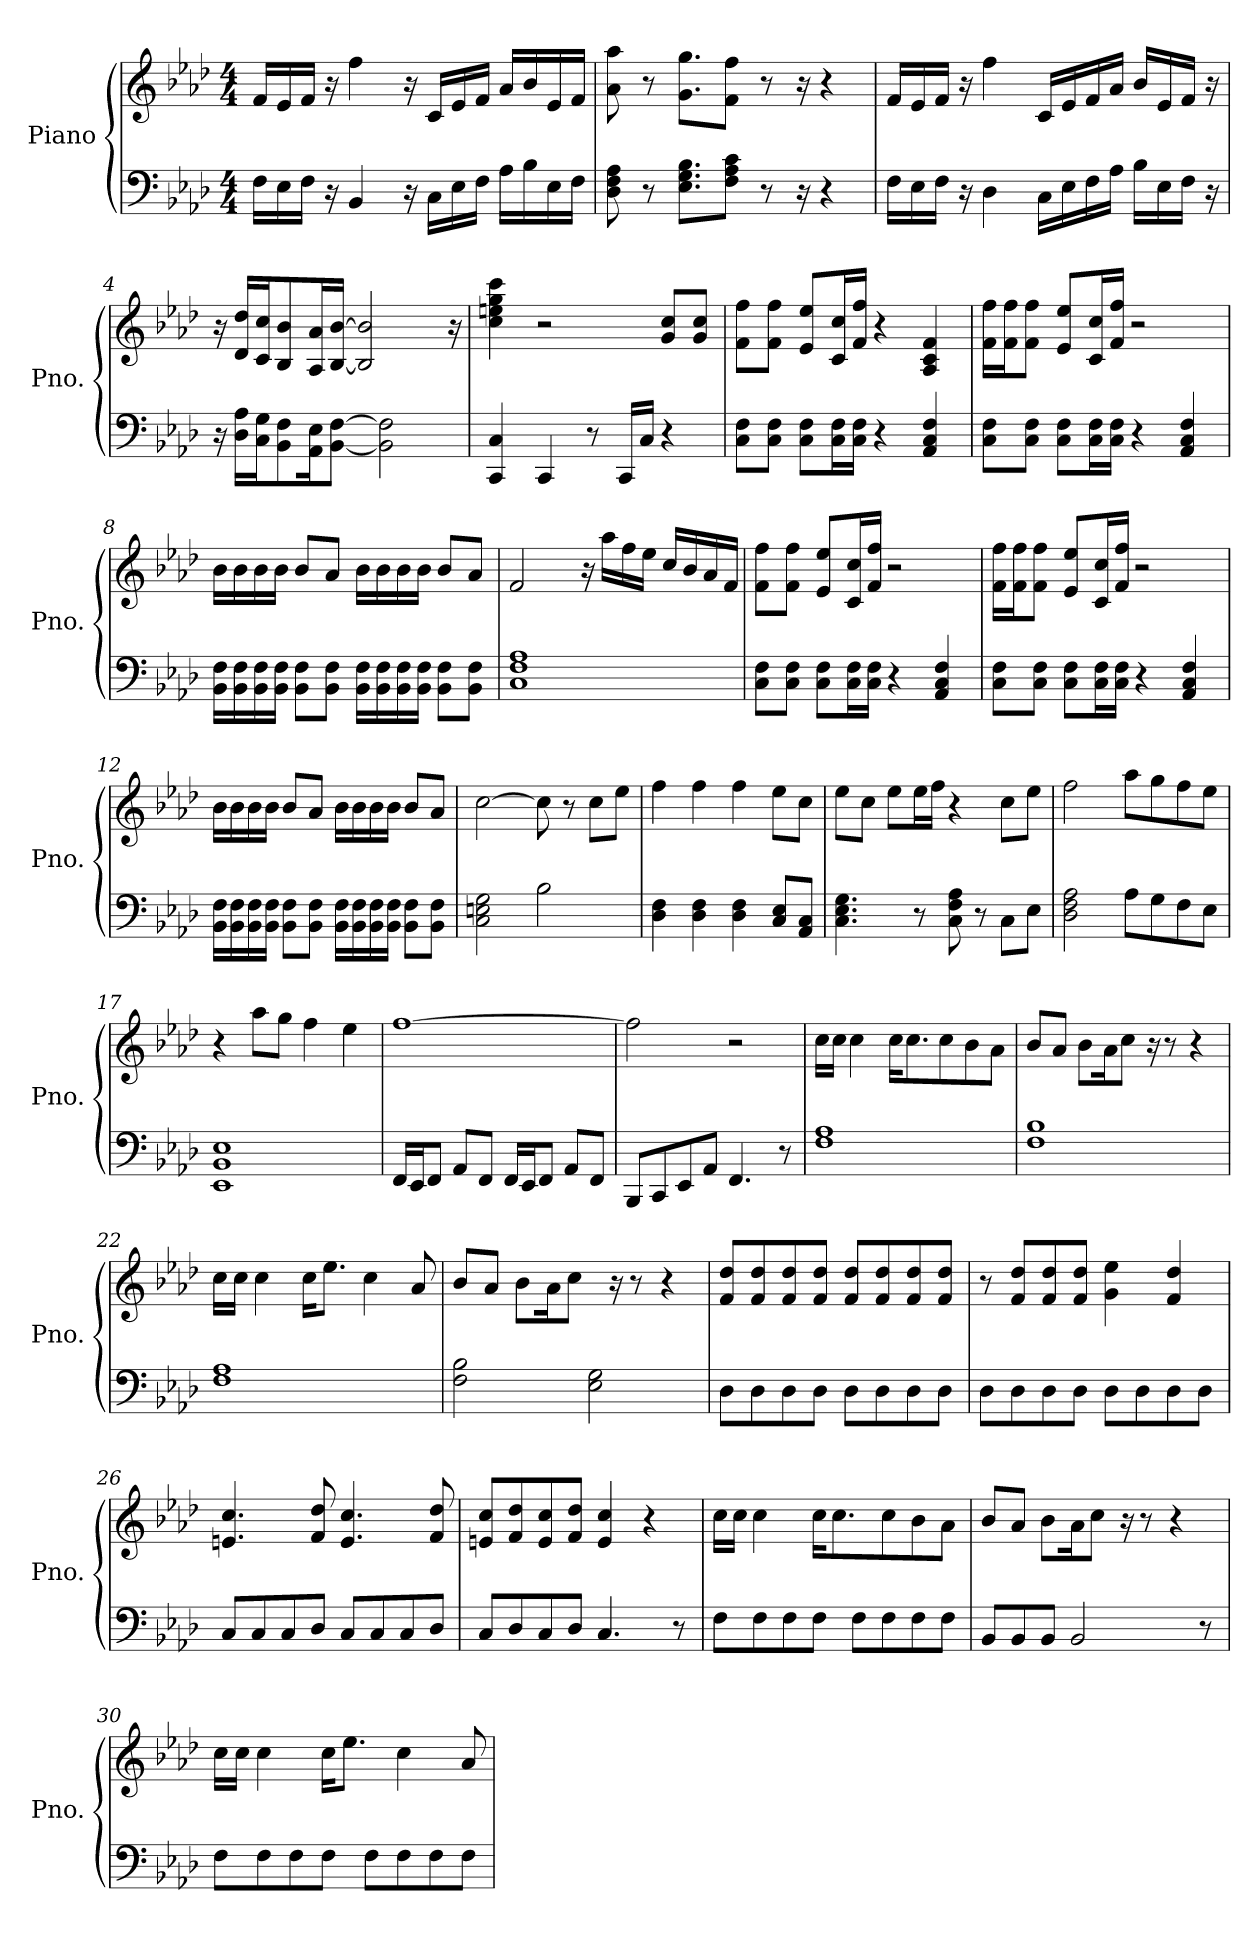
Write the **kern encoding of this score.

**kern	**kern
*part1	*part1
*staff2	*staff1
*I"Piano	*
*I'Pno.	*
*clefF4	*clefG2
*k[b-e-a-d-]	*k[b-e-a-d-]
*M4/4	*M4/4
*MM135	*MM135
=1	=1
16F\LL	16f/LL
16E-\	16e-/
16F\JJ	16f/JJ
16r	16r
4BB-/	4ff\
16r	16r
16C\LL	16c/LL
16E-\	16e-/
16F\JJ	16f/JJ
16A-\LL	16a-/LL
16B-\	16b-/
16E-\	16e-/
16F\JJ	16f/JJ
=2	=2
8D-\ 8F\ 8A-\	8a-\ 8aa-\
8r	8r
8.E-\ 8.G\ 8.B-\L	8.g\ 8.gg\L
8F\ 8A-\ 8c\J	8f\ 8ff\J
8r	8r
16r	16r
4r	4r
=3	=3
16F\LL	16f/LL
16E-\	16e-/
16F\JJ	16f/JJ
16r	16r
4D-\	4ff\
16C\LL	16c/LL
16E-\	16e-/
16F\	16f/
16A-\JJ	16a-/JJ
16B-\LL	16b-/LL
16E-\	16e-/
16F\JJ	16f/JJ
16r	16r
=4	=4
16r	16r
16D-\ 16A-\LL	16d-/ 16dd-/LL
16C\ 16G\J	16c/ 16cc/J
8BB-\ 8F\	8B-/ 8b-/
16AA-\ 16E-\K	16A-/ 16a-/L
[8BB-\ [8F\J	[16B-/ [16b-/JJ
.	2B-/] 2b-/]
2BB-\] 2F\]	.
.	16r
!!LO:LB:g=z
=5	=5
4CC/ 4C/	4cc\ 4een\ 4gg\ 4ccc\
4CC/	2r
8r	.
16CC/LL	.
16C/JJ	.
4r	8g/ 8cc/L
.	8g/ 8cc/J
=6	=6
8C\ 8F\L	8f\ 8ff\L
8C\ 8F\J	8f\ 8ff\J
8C\ 8F\L	8e-/ 8ee-/L
16C\ 16F\L	16c/ 16cc/L
16C\ 16F\JJ	16f/ 16ff/JJ
4r	4r
4AA-/ 4C/ 4F/	4A-/ 4c/ 4f/
=7	=7
8C\ 8F\L	16f\ 16ff\LL
.	16f\ 16ff\J
8C\ 8F\J	8f\ 8ff\J
8C\ 8F\L	8e-/ 8ee-/L
16C\ 16F\L	16c/ 16cc/L
16C\ 16F\JJ	16f/ 16ff/JJ
4r	2r
4AA-/ 4C/ 4F/	.
=8	=8
16BB-\ 16F\LL	16b-\LL
16BB-\ 16F\	16b-\
16BB-\ 16F\	16b-\
16BB-\ 16F\JJ	16b-\JJ
8BB-\ 8F\L	8b-/L
8BB-\ 8F\J	8a-/J
16BB-\ 16F\LL	16b-\LL
16BB-\ 16F\	16b-\
16BB-\ 16F\	16b-\
16BB-\ 16F\JJ	16b-\JJ
8BB-\ 8F\L	8b-/L
8BB-\ 8F\J	8a-/J
=9	=9
1C 1F 1A-	2f/
.	16r
.	16aa-\LL
.	16ff\
.	16ee-\JJ
.	16cc/LL
.	16b-/
.	16a-/
.	16f/JJ
!!LO:LB:g=z
=10	=10
8C\ 8F\L	8f\ 8ff\L
8C\ 8F\J	8f\ 8ff\J
8C\ 8F\L	8e-/ 8ee-/L
16C\ 16F\L	16c/ 16cc/L
16C\ 16F\JJ	16f/ 16ff/JJ
4r	2r
4AA-/ 4C/ 4F/	.
=11	=11
8C\ 8F\L	16f\ 16ff\LL
.	16f\ 16ff\J
8C\ 8F\J	8f\ 8ff\J
8C\ 8F\L	8e-/ 8ee-/L
16C\ 16F\L	16c/ 16cc/L
16C\ 16F\JJ	16f/ 16ff/JJ
4r	2r
4AA-/ 4C/ 4F/	.
=12	=12
16BB-\ 16F\LL	16b-\LL
16BB-\ 16F\	16b-\
16BB-\ 16F\	16b-\
16BB-\ 16F\JJ	16b-\JJ
8BB-\ 8F\L	8b-/L
8BB-\ 8F\J	8a-/J
16BB-\ 16F\LL	16b-\LL
16BB-\ 16F\	16b-\
16BB-\ 16F\	16b-\
16BB-\ 16F\JJ	16b-\JJ
8BB-\ 8F\L	8b-/L
8BB-\ 8F\J	8a-/J
=13	=13
2C\ 2En\ 2G\	[2cc\
2B-\	8cc\]
.	8r
.	8cc\L
.	8ee-\J
=14	=14
4D-\ 4F\	4ff\
4D-\ 4F\	4ff\
4D-\ 4F\	4ff\
8C/ 8E-/L	8ee-\L
8AA-/ 8C/J	8cc\J
!!LO:LB:g=z
=15	=15
4.C\ 4.E-\ 4.G\	8ee-\L
.	8cc\J
.	8ee-\L
8r	16ee-\L
.	16ff\JJ
8C\ 8F\ 8A-\	4r
8r	.
8C\L	8cc\L
8E-\J	8ee-\J
=16	=16
2D-\ 2F\ 2A-\	2ff\
8A-\L	8aa-\L
8G\	8gg\
8F\	8ff\
8E-\J	8ee-\J
=17	=17
1EE- 1BB- 1E-	4r
.	8aa-\L
.	8gg\J
.	4ff\
.	4ee-\
=18	=18
16FF/LL	[1ff
16EE-/J	.
8FF/J	.
8AA-/L	.
8FF/J	.
16FF/LL	.
16EE-/J	.
8FF/J	.
8AA-/L	.
8FF/J	.
=19	=19
8BBB-/L	2ff\]
8CC/	.
8EE-/	.
8AA-/J	.
4.FF/	2r
8r	.
!!LO:LB:g=z
=20	=20
1F 1A-	16cc\LL
.	16cc\JJ
.	4cc\
.	16cc\KL
.	8.cc\
.	8cc\
.	8b-\
.	8a-\J
=21	=21
1F 1B-	8b-/L
.	8a-/J
.	8b-\L
.	16a-\K
.	8cc\J
.	16r
.	8r
.	4r
=22	=22
1F 1A-	16cc\LL
.	16cc\JJ
.	4cc\
.	16cc\KL
.	8.ee-\J
.	4cc\
.	8a-/
=23	=23
2F\ 2B-\	8b-/L
.	8a-/J
.	8b-\L
.	16a-\K
.	8cc\J
2E-\ 2G\	.
.	16r
.	8r
.	4r
=24	=24
8D-\L	8f/ 8dd-/L
8D-\	8f/ 8dd-/
8D-\	8f/ 8dd-/
8D-\J	8f/ 8dd-/J
8D-\L	8f/ 8dd-/L
8D-\	8f/ 8dd-/
8D-\	8f/ 8dd-/
8D-\J	8f/ 8dd-/J
!!LO:PB:g=z
=25	=25
8D-\L	8r
8D-\	8f/ 8dd-/L
8D-\	8f/ 8dd-/
8D-\J	8f/ 8dd-/J
8D-\L	4g\ 4ee-\
8D-\	.
8D-\	4f/ 4dd-/
8D-\J	.
=26	=26
8C/L	4.en/ 4.cc/
8C/	.
8C/	.
8D-/J	8f/ 8dd-/
8C/L	4.e/ 4.cc/
8C/	.
8C/	.
8D-/J	8f/ 8dd-/
=27	=27
8C/L	8en/ 8cc/L
8D-/	8f/ 8dd-/
8C/	8e/ 8cc/
8D-/J	8f/ 8dd-/J
4.C/	4e/ 4cc/
.	4r
8r	.
=28	=28
8F\L	16cc\LL
.	16cc\JJ
8F\	4cc\
8F\	.
8F\J	16cc\KL
.	8.cc\
8F\L	.
8F\	8cc\
8F\	8b-\
8F\J	8a-\J
=29	=29
8BB-/L	8b-/L
8BB-/	8a-/J
8BB-/J	8b-\L
2BB-/	16a-\K
.	8cc\J
.	16r
.	8r
.	4r
8r	.
!!LO:LB:g=z
=30	=30
8F\L	16cc\LL
.	16cc\JJ
8F\	4cc\
8F\	.
8F\J	16cc\KL
.	8.ee-\J
8F\L	.
8F\	4cc\
8F\	.
8F\J	8a-/
=	=
*-	*-
